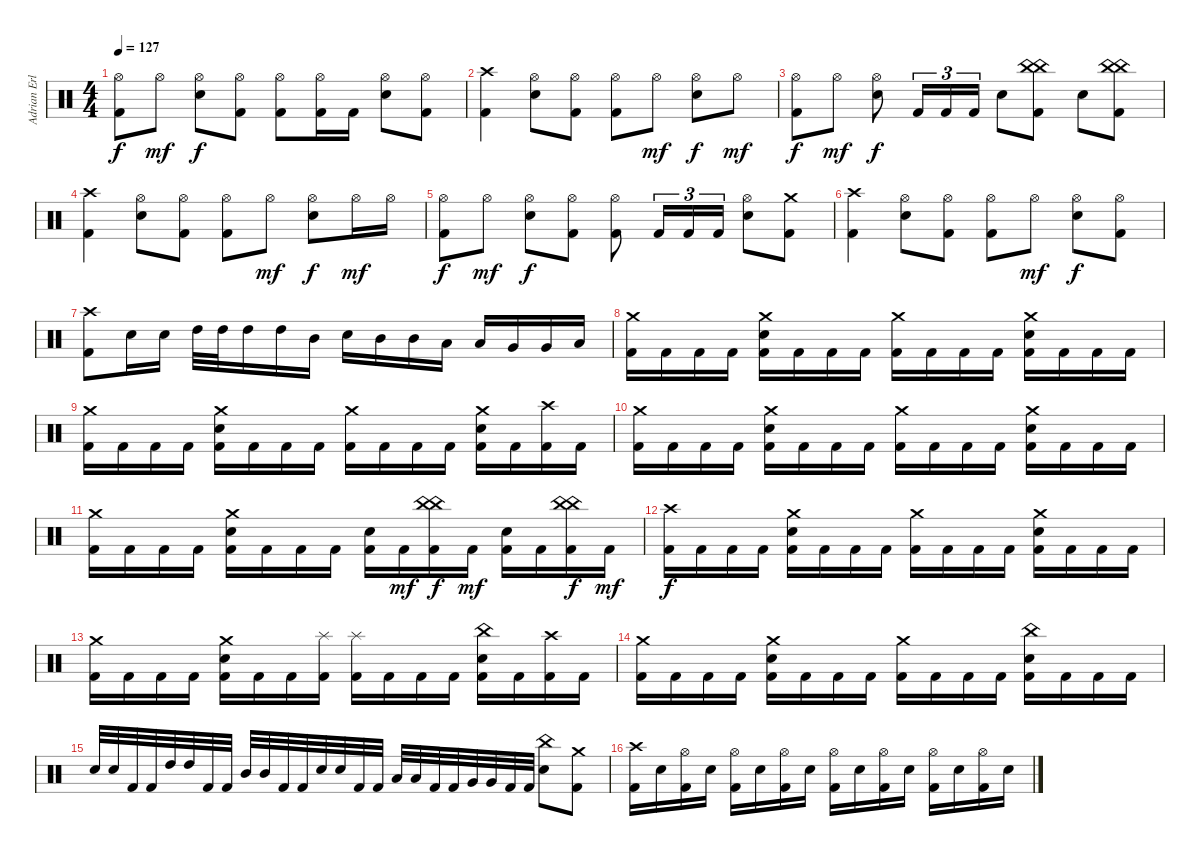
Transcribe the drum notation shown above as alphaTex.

\track ("Adrian Erlandsson" "Adrian Erl") {instrument percussion}
\staff {score}
\articulation defaults
\ts (4 4)
\tempo 127
\clef neutral
\ks c
("Hi-Hat (open)" "Kick (hit) 2").8{dy f} "Hi-Hat (open)".8{dy mf} ("Hi-Hat (open)" "Snare (hit) 2").8{dy f} ("Hi-Hat (open)" "Kick (hit) 2").8 ("Hi-Hat (open)" "Kick (hit) 2").8 ("Hi-Hat (open)" "Kick (hit) 2").16 "Kick (hit) 2".16 ("Hi-Hat (open)" "Snare (hit) 2").8 ("Hi-Hat (open)" "Kick (hit) 2").8 |
("Crash high (hit)" "Kick (hit) 2").4 ("Hi-Hat (open)" "Snare (hit) 2").8 ("Hi-Hat (open)" "Kick (hit) 2").8 ("Hi-Hat (open)" "Kick (hit) 2").8 "Hi-Hat (open)".8{dy mf} ("Hi-Hat (open)" "Snare (hit) 2").8{dy f} "Hi-Hat (open)".8{dy mf} |
("Hi-Hat (open)" "Kick (hit) 2").8{dy f} "Hi-Hat (open)".8{dy mf} ("Hi-Hat (open)" "Snare (hit) 2").8{dy f} "Kick (hit) 2".16{tu (3 2)} "Kick (hit) 2".16{tu (3 2)} "Kick (hit) 2".16{tu (3 2)} "Snare (hit) 2".8 ("China (hit)" "China (hit)" "Kick (hit) 2").8 "Snare (hit) 2".8 ("China (hit)" "China (hit)" "Kick (hit) 2").8 |
("Crash high (hit)" "Kick (hit) 2").4 ("Hi-Hat (open)" "Snare (hit) 2").8 ("Hi-Hat (open)" "Kick (hit) 2").8 ("Hi-Hat (open)" "Kick (hit) 2").8 "Hi-Hat (open)".8{dy mf} ("Hi-Hat (open)" "Snare (hit) 2").8{dy f} "Hi-Hat (open)".16{dy mf} "Hi-Hat (open)".16 |
("Hi-Hat (open)" "Kick (hit) 2").8{dy f} "Hi-Hat (open)".8{dy mf} ("Hi-Hat (open)" "Snare (hit) 2").8{dy f} ("Hi-Hat (open)" "Kick (hit) 2").8 ("Hi-Hat (open)" "Kick (hit) 2").8 "Kick (hit) 2".16{tu (3 2)} "Kick (hit) 2".16{tu (3 2)} "Kick (hit) 2".16{tu (3 2)} ("Hi-Hat (open)" "Snare (hit) 2").8 ("Crash medium (hit)" "Kick (hit) 2").8 |
("Crash high (hit)" "Kick (hit) 2").4 ("Hi-Hat (open)" "Snare (hit) 2").8 ("Hi-Hat (open)" "Kick (hit) 2").8 ("Hi-Hat (open)" "Kick (hit) 2").8 "Hi-Hat (open)".8{dy mf} ("Hi-Hat (open)" "Snare (hit) 2").8{dy f} ("Hi-Hat (open)" "Kick (hit) 2").8 |
("Crash high (hit)" "Kick (hit) 2").8 "Snare (hit) 2".16 "Snare (hit) 2".16 "High Tom (hit)".32 "High Tom (hit)".32 "High Tom (hit)".16 "High Tom (hit)".16 "Mid Tom (hit)".16 "Snare (hit) 2".16 "Mid Tom (hit)".16 "Mid Tom (hit)".16 "Low Tom (hit)".16 "Low Tom (hit)".16 "Very Low Tom (hit)".16 "Very Low Tom (hit)".16 "Low Floor Tom (hit)".16 |
("Crash medium (hit)" "Kick (hit) 2").16 "Kick (hit) 2".16 "Kick (hit) 2".16 "Kick (hit) 2".16 ("Crash medium (hit)" "Snare (hit) 2" "Kick (hit) 2").16 "Kick (hit) 2".16 "Kick (hit) 2".16 "Kick (hit) 2".16 ("Crash medium (hit)" "Kick (hit) 2").16 "Kick (hit) 2".16 "Kick (hit) 2".16 "Kick (hit) 2".16 ("Crash medium (hit)" "Snare (hit) 2" "Kick (hit) 2").16 "Kick (hit) 2".16 "Kick (hit) 2".16 "Kick (hit) 2".16 |
("Crash medium (hit)" "Kick (hit) 2").16 "Kick (hit) 2".16 "Kick (hit) 2".16 "Kick (hit) 2".16 ("Crash medium (hit)" "Snare (hit) 2" "Kick (hit) 2").16 "Kick (hit) 2".16 "Kick (hit) 2".16 "Kick (hit) 2".16 ("Crash medium (hit)" "Kick (hit) 2").16 "Kick (hit) 2".16 "Kick (hit) 2".16 "Kick (hit) 2".16 ("Crash medium (hit)" "Snare (hit) 2" "Kick (hit) 2").16 "Kick (hit) 2".16 ("Crash high (hit)" "Kick (hit) 2").16 "Kick (hit) 2".16 |
("Crash medium (hit)" "Kick (hit) 2").16 "Kick (hit) 2".16 "Kick (hit) 2".16 "Kick (hit) 2".16 ("Crash medium (hit)" "Snare (hit) 2" "Kick (hit) 2").16 "Kick (hit) 2".16 "Kick (hit) 2".16 "Kick (hit) 2".16 ("Crash medium (hit)" "Kick (hit) 2").16 "Kick (hit) 2".16 "Kick (hit) 2".16 "Kick (hit) 2".16 ("Crash medium (hit)" "Snare (hit) 2" "Kick (hit) 2").16 "Kick (hit) 2".16 "Kick (hit) 2".16 "Kick (hit) 2".16 |
("Crash medium (hit)" "Kick (hit) 2").16 "Kick (hit) 2".16 "Kick (hit) 2".16 "Kick (hit) 2".16 ("Crash medium (hit)" "Snare (hit) 2" "Kick (hit) 2").16 "Kick (hit) 2".16 "Kick (hit) 2".16 "Kick (hit) 2".16 ("Snare (hit) 2" "Kick (hit) 2").16 "Kick (hit) 2".16{dy mf} ("China (hit)" "China (hit)" "Kick (hit) 2").16{dy f} "Kick (hit) 2".16{dy mf} ("Snare (hit) 2" "Kick (hit) 2").16 "Kick (hit) 2".16 ("China (hit)" "China (hit)" "Kick (hit) 2").16{dy f} "Kick (hit) 2".16{dy mf} |
("Crash high (hit)" "Kick (hit) 2").16{dy f} "Kick (hit) 2".16 "Kick (hit) 2".16 "Kick (hit) 2".16 ("Crash medium (hit)" "Snare (hit) 2" "Kick (hit) 2").16 "Kick (hit) 2".16 "Kick (hit) 2".16 "Kick (hit) 2".16 ("Crash medium (hit)" "Kick (hit) 2").16 "Kick (hit) 2".16 "Kick (hit) 2".16 "Kick (hit) 2".16 ("Crash medium (hit)" "Snare (hit) 2" "Kick (hit) 2").16 "Kick (hit) 2".16 "Kick (hit) 2".16 "Kick (hit) 2".16 |
("Crash medium (hit)" "Kick (hit) 2").16 "Kick (hit) 2".16 "Kick (hit) 2".16 "Kick (hit) 2".16 ("Crash medium (hit)" "Snare (hit) 2" "Kick (hit) 2").16 "Kick (hit) 2".16 "Kick (hit) 2".16 ("Splash (hit)" "Kick (hit) 2").16 ("Splash (hit)" "Kick (hit) 2").16 "Kick (hit) 2".16 "Kick (hit) 2".16 "Kick (hit) 2".16 ("China (hit)" "Snare (hit) 2" "Kick (hit) 2").16 "Kick (hit) 2".16 ("Crash high (hit)" "Kick (hit) 2").16 "Kick (hit) 2".16 |
("Crash medium (hit)" "Kick (hit) 2").16 "Kick (hit) 2".16 "Kick (hit) 2".16 "Kick (hit) 2".16 ("Crash medium (hit)" "Snare (hit) 2" "Kick (hit) 2").16 "Kick (hit) 2".16 "Kick (hit) 2".16 "Kick (hit) 2".16 ("Crash medium (hit)" "Kick (hit) 2").16 "Kick (hit) 2".16 "Kick (hit) 2".16 "Kick (hit) 2".16 ("China (hit)" "Snare (hit) 2" "Kick (hit) 2").16 "Kick (hit) 2".16 "Kick (hit) 2".16 "Kick (hit) 2".16 |
"Snare (hit) 2".32 "Snare (hit) 2".32 "Kick (hit) 2".32 "Kick (hit) 2".32 "High Tom (hit)".32 "High Tom (hit)".32 "Kick (hit) 2".32 "Kick (hit) 2".32 "Mid Tom (hit)".32 "Mid Tom (hit)".32 "Kick (hit) 2".32 "Kick (hit) 2".32 "Snare (hit) 2".32 "Snare (hit) 2".32 "Kick (hit) 2".32 "Kick (hit) 2".32 "Low Tom (hit)".32 "Low Tom (hit)".32 "Kick (hit) 2".32 "Kick (hit) 2".32 "Very Low Tom (hit)".32 "Very Low Tom (hit)".32 "Kick (hit) 2".32 "Kick (hit) 2".32 ("China (hit)" "Snare (hit) 2").8 ("Crash medium (hit)" "Kick (hit) 2").8 |
("Crash high (hit)" "Kick (hit) 2").16 "Snare (hit) 2".16 ("Hi-Hat (open)" "Kick (hit) 2").16 "Snare (hit) 2".16 ("Hi-Hat (open)" "Kick (hit) 2").16 "Snare (hit) 2".16 ("Hi-Hat (open)" "Kick (hit) 2").16 "Snare (hit) 2".16 ("Hi-Hat (open)" "Kick (hit) 2").16 "Snare (hit) 2".16 ("Hi-Hat (open)" "Kick (hit) 2").16 "Snare (hit) 2".16 ("Hi-Hat (open)" "Kick (hit) 2").16 "Snare (hit) 2".16 ("Hi-Hat (open)" "Kick (hit) 2").16 "Snare (hit) 2".16
